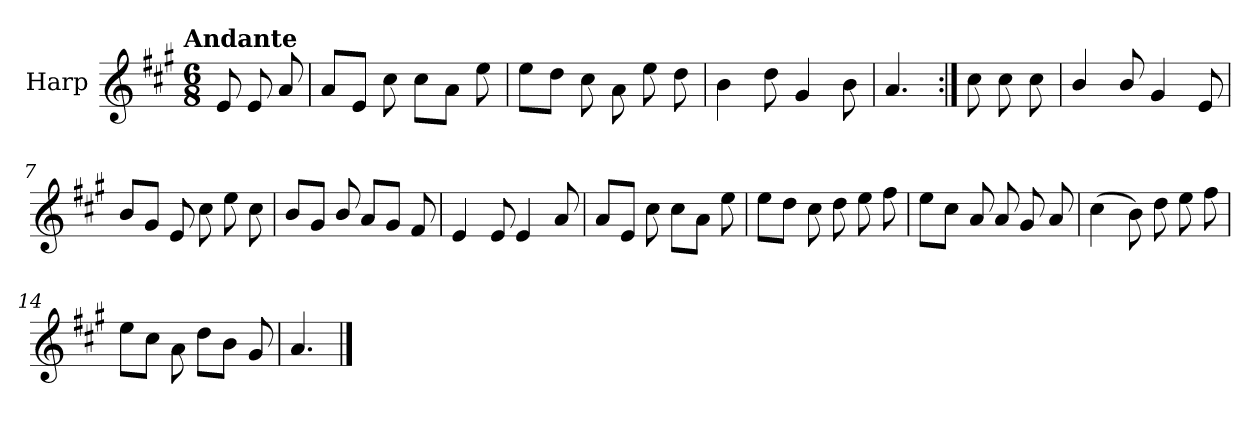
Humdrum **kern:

**kern
*part1
*staff1
*I"Harp
*I'Hrp.
*clefG2
*k[f#c#g#]
!!LO:TX:omd:t=Andante
*M6/8
*MM92
=
8e/
8e/
8a/
=1
8a/L
8e/J
8cc#\
8cc#\L
8a\J
8ee\
=2
8ee\L
8dd\J
8cc#\
8a\
8ee\
8dd\
=3
4b\
8dd\
4g#/
8b\
=4
4.a/
=5:|!
8cc#\
8cc#\
8cc#\
=6
4b/
8b/
4g#/
8e/
!!LO:LB:g=z
=7
8b/L
8g#/J
8e/
8cc#\
8ee\
8cc#\
=8
8b/L
8g#/J
8b/
8a/L
8g#/J
8f#/
=9
4e/
8e/
4e/
8a/
=10
8a/L
8e/J
8cc#\
8cc#\L
8a\J
8ee\
=11
8ee\L
8dd\J
8cc#\
8dd\
8ee\
8ff#\
=12
8ee\L
8cc#\J
8a/
8a/
8g#/
8a/
!!LO:LB:g=z
=13
(>4cc#\
8b\)
8dd\
8ee\
8ff#\
=14
8ee\L
8cc#\J
8a\
8dd\L
8b\J
8g#/
=15
4.a/
==
*-
